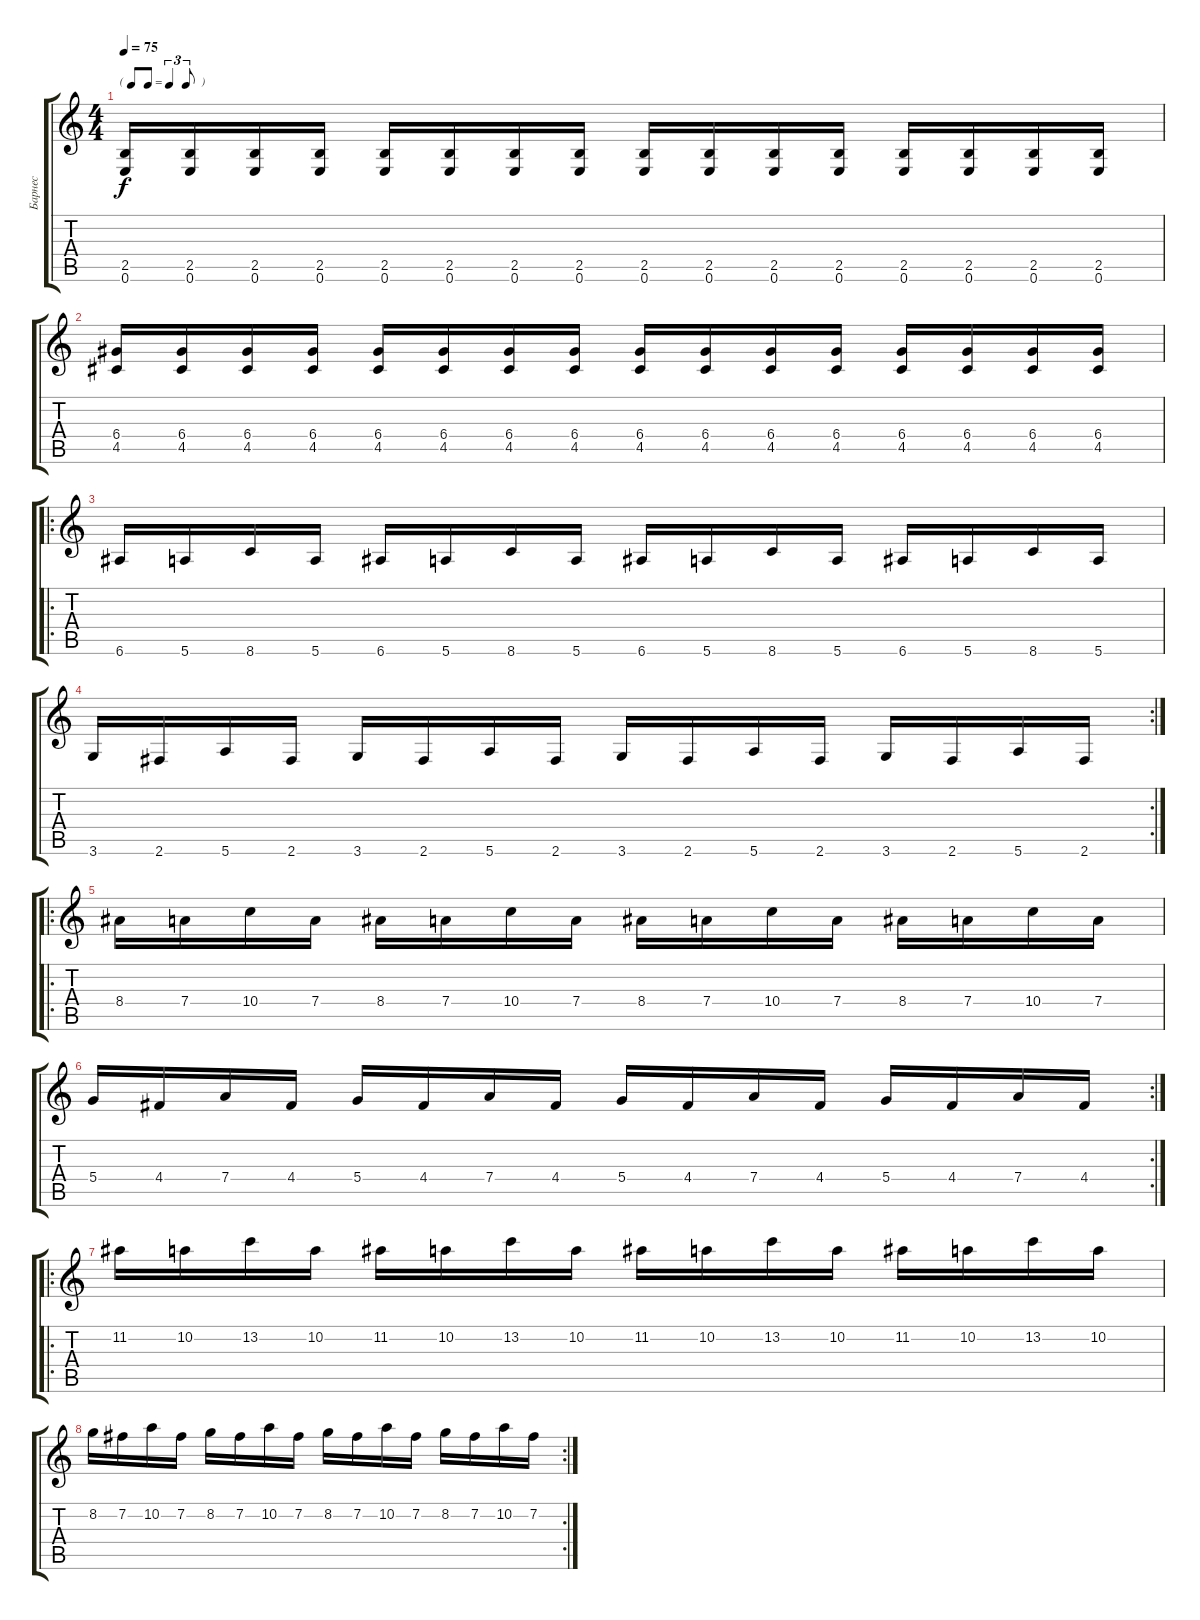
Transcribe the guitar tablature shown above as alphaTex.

\track ("Барнес" "Барнес") {instrument distortionguitar}
\staff {score tabs}
\tuning (E4 B3 G3 D3 A2 E2) {hide}
\ts (4 4)
\tf triplet8th
\tempo 75
\clef g2
\ks c
(2.5 0.6).16{dy f} (2.5 0.6).16 (2.5 0.6).16 (2.5 0.6).16 (2.5 0.6).16 (2.5 0.6).16 (2.5 0.6).16 (2.5 0.6).16 (2.5 0.6).16 (2.5 0.6).16 (2.5 0.6).16 (2.5 0.6).16 (2.5 0.6).16 (2.5 0.6).16 (2.5 0.6).16 (2.5 0.6).16 |
(6.4 4.5).16 (6.4 4.5).16 (6.4 4.5).16 (6.4 4.5).16 (6.4 4.5).16 (6.4 4.5).16 (6.4 4.5).16 (6.4 4.5).16 (6.4 4.5).16 (6.4 4.5).16 (6.4 4.5).16 (6.4 4.5).16 (6.4 4.5).16 (6.4 4.5).16 (6.4 4.5).16 (6.4 4.5).16 |
\ro
6.6.16 5.6.16 8.6.16 5.6.16 6.6.16 5.6.16 8.6.16 5.6.16 6.6.16 5.6.16 8.6.16 5.6.16 6.6.16 5.6.16 8.6.16 5.6.16 |
\rc 2
3.6.16 2.6.16 5.6.16 2.6.16 3.6.16 2.6.16 5.6.16 2.6.16 3.6.16 2.6.16 5.6.16 2.6.16 3.6.16 2.6.16 5.6.16 2.6.16 |
\ro
8.4.16 7.4.16 10.4.16 7.4.16 8.4.16 7.4.16 10.4.16 7.4.16 8.4.16 7.4.16 10.4.16 7.4.16 8.4.16 7.4.16 10.4.16 7.4.16 |
\rc 2
5.4.16 4.4.16 7.4.16 4.4.16 5.4.16 4.4.16 7.4.16 4.4.16 5.4.16 4.4.16 7.4.16 4.4.16 5.4.16 4.4.16 7.4.16 4.4.16 |
\ro
11.2.16 10.2.16 13.2.16 10.2.16 11.2.16 10.2.16 13.2.16 10.2.16 11.2.16 10.2.16 13.2.16 10.2.16 11.2.16 10.2.16 13.2.16 10.2.16 |
\rc 2
8.2.16 7.2.16 10.2.16 7.2.16 8.2.16 7.2.16 10.2.16 7.2.16 8.2.16 7.2.16 10.2.16 7.2.16 8.2.16 7.2.16 10.2.16 7.2.16
